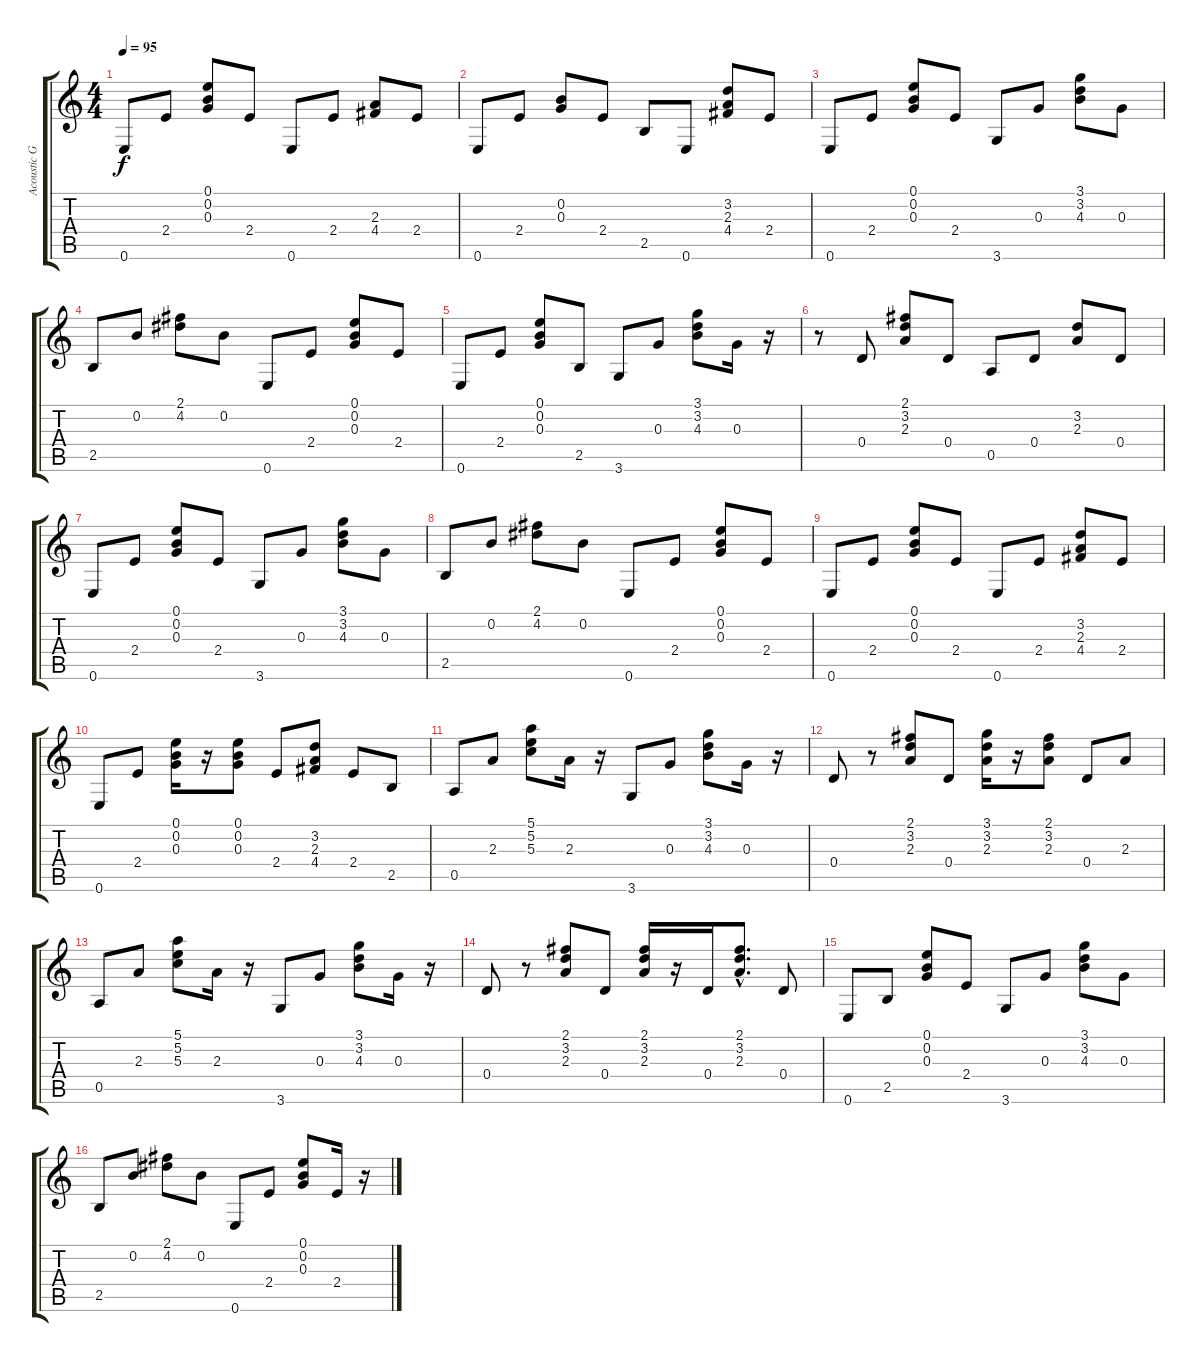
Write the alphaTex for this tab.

\track ("Acoustic Guitar (Rythm 2)" "Acoustic G") {instrument acousticguitarnylon}
\staff {score tabs}
\tuning (E4 B3 G3 D3 A2 E2) {hide}
\ts (4 4)
\tempo 95
\clef g2
\ks c
0.6.8{dy f} 2.4.8 (0.1 0.2 0.3).8 2.4.8 0.6.8 2.4.8 (2.3 4.4).8 2.4.8 |
0.6.8 2.4.8 (0.2 0.3).8 2.4.8 2.5.8 0.6.8 (3.2 2.3 4.4).8 2.4.8 |
0.6.8 2.4.8 (0.1 0.2 0.3).8 2.4.8 3.6.8 0.3.8 (3.1 3.2 4.3).8 0.3.8 |
2.5.8 0.2.8 (2.1 4.2).8 0.2.8 0.6.8 2.4.8 (0.1 0.2 0.3).8 2.4.8 |
0.6.8 2.4.8 (0.1 0.2 0.3).8 2.5.8 3.6.8 0.3.8 (3.1 3.2 4.3).8 0.3.16 r.16 |
r.8 0.4.8 (2.1 3.2 2.3).8 0.4.8 0.5.8 0.4.8 (3.2 2.3).8 0.4.8 |
0.6.8 2.4.8 (0.1 0.2 0.3).8 2.4.8 3.6.8 0.3.8 (3.1 3.2 4.3).8 0.3.8 |
2.5.8 0.2.8 (2.1 4.2).8 0.2.8 0.6.8 2.4.8 (0.1 0.2 0.3).8 2.4.8 |
0.6.8 2.4.8 (0.1 0.2 0.3).8 2.4.8 0.6.8 2.4.8 (3.2 2.3 4.4).8 2.4.8 |
0.6.8 2.4.8 (0.1 0.2 0.3).16 r.16 (0.1 0.2 0.3).8 2.4.8 (3.2 2.3 4.4).8 2.4.8 2.5.8 |
0.5.8 2.3.8 (5.1 5.2 5.3).8 2.3.16 r.16 3.6.8 0.3.8 (3.1 3.2 4.3).8 0.3.16 r.16 |
0.4.8 r.8 (2.1 3.2 2.3).8 0.4.8 (3.1 3.2 2.3).16 r.16 (2.1 3.2 2.3).8 0.4.8 2.3.8 |
0.5.8 2.3.8 (5.1 5.2 5.3).8 2.3.16 r.16 3.6.8 0.3.8 (3.1 3.2 4.3).8 0.3.16 r.16 |
0.4.8 r.8 (2.1 3.2 2.3).8 0.4.8 (2.1 3.2 2.3).16 r.16 0.4.16 (2.1{hac} 3.2{hac} 2.3{hac}).8{d} 0.4.8 |
0.6.8 2.5.8 (0.1 0.2 0.3).8 2.4.8 3.6.8 0.3.8 (3.1 3.2 4.3).8 0.3.8 |
2.5.8 0.2.8 (2.1 4.2).8 0.2.8 0.6.8 2.4.8 (0.1 0.2 0.3).8 2.4.16 r.16
